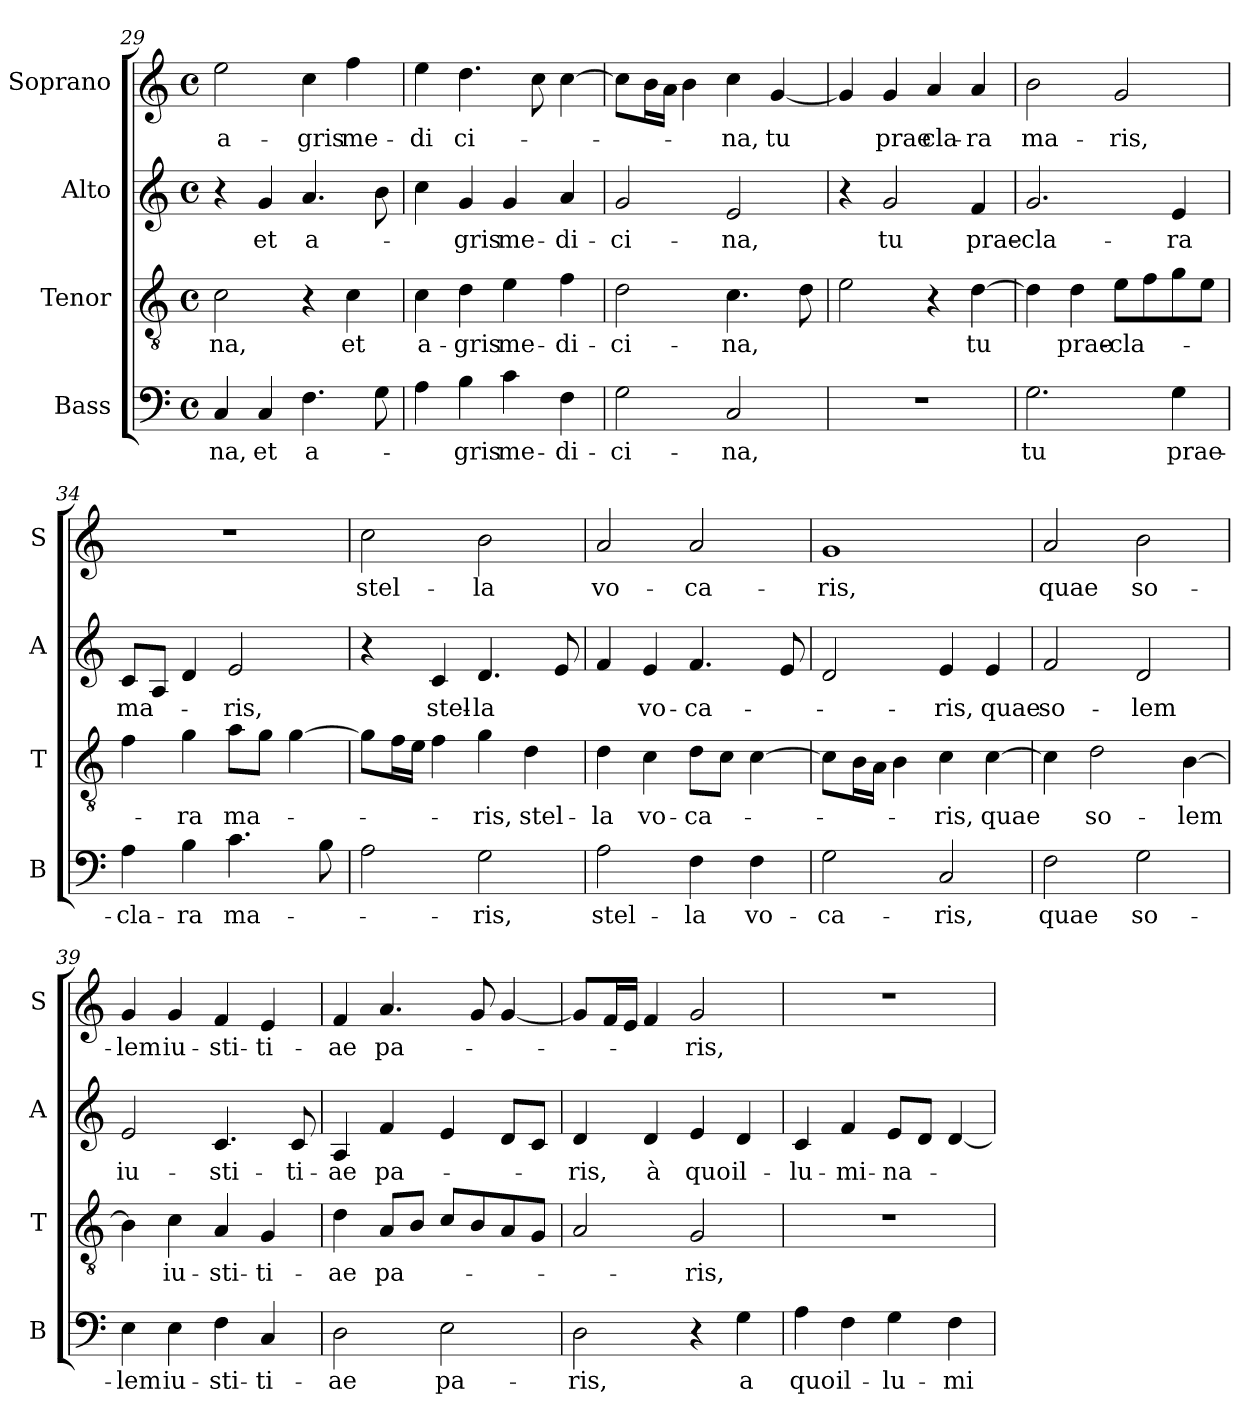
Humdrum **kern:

**kern	**text	**kern	**text	**kern	**text	**kern	**text
*part4	*part4	*part3	*part3	*part2	*part2	*part1	*part1
*staff4	*staff4	*staff3	*staff3	*staff2	*staff2	*staff1	*staff1
*I"Bass	*	*I"Tenor	*	*I"Alto	*	*I"Soprano	*
*I'B	*	*I'T	*	*I'A	*	*I'S	*
*clefF4	*	*clefGv2	*	*clefG2	*	*clefG2	*
*k[]	*	*k[]	*	*k[]	*	*k[]	*
*C:	*	*C:	*	*C:	*	*C:	*
*M4/4	*	*M4/4	*	*M4/4	*	*M4/4	*
*met(c)	*	*met(c)	*	*met(c)	*	*met(c)	*
=29	=29	=29	=29	=29	=29	=29	=29
!	!LO:LY:b	!	!LO:LY:b	!	!	!	!LO:LY:b
4C/	-na,	2c\	-na,	4r	.	2ee\	a-
!	!LO:LY:b	!	!	!	!LO:LY:b	!	!
4C/	et	.	.	4g/	et	.	.
!	!LO:LY:b	!	!	!	!LO:LY:b	!	!LO:LY:b
4.F\	a-	4r	.	4.a/	a-	4cc\	-gris
!	!	!	!LO:LY:b	!	!	!	!LO:LY:b
.	.	4c\	et	.	.	4ff\	me-
8G\	.	.	.	8b\	.	.	.
=30	=30	=30	=30	=30	=30	=30	=30
!	!	!	!LO:LY:b	!	!	!	!LO:LY:b
4A\	.	4c\	a-	4cc\	.	4ee\	-di
!	!LO:LY:b	!	!LO:LY:b	!	!LO:LY:b	!	!LO:LY:b
4B\	-gris	4d\	-gris	4g/	-gris	4.dd\	ci-
!	!LO:LY:b	!	!LO:LY:b	!	!LO:LY:b	!	!
4c\	me-	4e\	me-	4g/	me-	.	.
.	.	.	.	.	.	8cc\	.
!	!LO:LY:b	!	!LO:LY:b	!	!LO:LY:b	!	!
4F\	-di-	4f\	-di-	4a/	-di-	[4cc\	.
!!LO:LB:g=z
=31	=31	=31	=31	=31	=31	=31	=31
!	!LO:LY:b	!	!LO:LY:b	!	!LO:LY:b	!	!
2G\	-ci-	2d\	-ci-	2g/	-ci-	8cc\L]	.
.	.	.	.	.	.	16b\L	.
.	.	.	.	.	.	16a\JJ	.
.	.	.	.	.	.	4b\	.
!	!LO:LY:b	!	!LO:LY:b	!	!LO:LY:b	!	!LO:LY:b
2C/	-na,	4.c\	-na,	2e/	-na,	4cc\	-na,
!	!	!	!	!	!	!	!LO:LY:b
.	.	.	.	.	.	[4g/	tu
.	.	8d\	.	.	.	.	.
=32	=32	=32	=32	=32	=32	=32	=32
1r	.	2e\	.	4r	.	4g/]	.
!	!	!	!	!	!LO:LY:b	!	!LO:LY:b
.	.	.	.	2g/	tu	4g/	prae
!	!	!	!	!	!	!	!LO:LY:b
.	.	4r	.	.	.	4a/	cla-
!	!	!	!LO:LY:b	!	!LO:LY:b	!	!LO:LY:b
.	.	[4d\	tu	4f/	prae-	4a/	-ra
=33	=33	=33	=33	=33	=33	=33	=33
!	!LO:LY:b	!	!	!	!LO:LY:b	!	!LO:LY:b
2.G\	tu	4d\]	.	2.g/	-cla-	2b\	ma-
!	!	!	!LO:LY:b	!	!	!	!
.	.	4d\	prae-	.	.	.	.
!	!	!	!LO:LY:b	!	!	!	!LO:LY:b
.	.	8e\L	-cla-	.	.	2g/	-ris,
.	.	8f\	.	.	.	.	.
!	!LO:LY:b	!	!	!	!LO:LY:b	!	!
4G\	prae-	8g\	.	4e/	-ra	.	.
.	.	8e\J	.	.	.	.	.
=34	=34	=34	=34	=34	=34	=34	=34
!	!LO:LY:b	!	!	!	!LO:LY:b	!	!
4A\	-cla-	4f\	.	8c/L	ma-	1r	.
.	.	.	.	8A/J	.	.	.
!	!LO:LY:b	!	!LO:LY:b	!	!	!	!
4B\	-ra	4g\	-ra	4d/	.	.	.
!	!LO:LY:b	!	!LO:LY:b	!	!LO:LY:b	!	!
4.c\	ma-	8a\L	ma-	2e/	-ris,	.	.
.	.	8g\J	.	.	.	.	.
.	.	[4g\	.	.	.	.	.
8B\	.	.	.	.	.	.	.
=35	=35	=35	=35	=35	=35	=35	=35
!	!	!	!	!	!	!	!LO:LY:b
2A\	.	8g\L]	.	4r	.	2cc\	stel-
.	.	16f\L	.	.	.	.	.
.	.	16e\JJ	.	.	.	.	.
!	!	!	!	!	!LO:LY:b	!	!
.	.	4f\	.	4c/	stel-	.	.
!	!LO:LY:b	!	!LO:LY:b	!	!LO:LY:b	!	!LO:LY:b
2G\	-ris,	4g\	-ris,	4.d/	-la	2b\	-la
!	!	!	!LO:LY:b	!	!	!	!
.	.	4d\	stel-	.	.	.	.
.	.	.	.	8e/	.	.	.
=36	=36	=36	=36	=36	=36	=36	=36
!	!LO:LY:b	!	!LO:LY:b	!	!	!	!LO:LY:b
2A\	stel-	4d\	-la	4f/	.	2a/	vo-
!	!	!	!LO:LY:b	!	!LO:LY:b	!	!
.	.	4c\	vo-	4e/	vo-	.	.
!	!LO:LY:b	!	!LO:LY:b	!	!LO:LY:b	!	!LO:LY:b
4F\	-la	8d\L	-ca-	4.f/	-ca-	2a/	-ca-
.	.	8c\J	.	.	.	.	.
!	!LO:LY:b	!	!	!	!	!	!
4F\	vo-	[4c\	.	.	.	.	.
.	.	.	.	8e/	.	.	.
!!LO:PB:g=z
=37	=37	=37	=37	=37	=37	=37	=37
!	!LO:LY:b	!	!	!	!	!	!LO:LY:b
2G\	-ca-	8c\L]	.	2d/	.	1g	-ris,
.	.	16B\L	.	.	.	.	.
.	.	16A\JJ	.	.	.	.	.
.	.	4B\	.	.	.	.	.
!	!LO:LY:b	!	!LO:LY:b	!	!LO:LY:b	!	!
2C/	-ris,	4c\	-ris,	4e/	-ris,	.	.
!	!	!	!LO:LY:b	!	!LO:LY:b	!	!
.	.	[4c\	quae	4e/	quae	.	.
=38	=38	=38	=38	=38	=38	=38	=38
!	!LO:LY:b	!	!	!	!LO:LY:b	!	!LO:LY:b
2F\	quae	4c\]	.	2f/	so-	2a/	quae
!	!	!	!LO:LY:b	!	!	!	!
.	.	2d\	so-	.	.	.	.
!	!LO:LY:b	!	!	!	!LO:LY:b	!	!LO:LY:b
2G\	so-	.	.	2d/	-lem	2b\	so-
!	!	!	!LO:LY:b	!	!	!	!
.	.	[4B\	-lem	.	.	.	.
=39	=39	=39	=39	=39	=39	=39	=39
!	!LO:LY:b	!	!	!	!LO:LY:b	!	!LO:LY:b
4E\	-lem	4B\]	.	2e/	iu-	4g/	-lem
!	!LO:LY:b	!	!LO:LY:b	!	!	!	!LO:LY:b
4E\	iu-	4c\	iu-	.	.	4g/	iu-
!	!LO:LY:b	!	!LO:LY:b	!	!LO:LY:b	!	!LO:LY:b
4F\	-sti-	4A/	-sti-	4.c/	-sti-	4f/	-sti-
!	!LO:LY:b	!	!LO:LY:b	!	!	!	!LO:LY:b
4C/	-ti-	4G/	-ti-	.	.	4e/	-ti-
!	!	!	!	!	!LO:LY:b	!	!
.	.	.	.	8c/	-ti-	.	.
=40	=40	=40	=40	=40	=40	=40	=40
!	!LO:LY:b	!	!LO:LY:b	!	!LO:LY:b	!	!LO:LY:b
2D\	-ae	4d\	-ae	4A/	-ae	4f/	-ae
!	!	!	!LO:LY:b	!	!LO:LY:b	!	!LO:LY:b
.	.	8A/L	pa-	4f/	pa-	4.a/	pa-
.	.	8B/J	.	.	.	.	.
!	!LO:LY:b	!	!	!	!	!	!
2E\	pa-	8c/L	.	4e/	.	.	.
.	.	8B/	.	.	.	8g/	.
.	.	8A/	.	8d/L	.	[4g/	.
.	.	8G/J	.	8c/J	.	.	.
=41	=41	=41	=41	=41	=41	=41	=41
!	!LO:LY:b	!	!	!	!LO:LY:b	!	!
2D\	-ris,	2A/	.	4d/	-ris,	8g/L]	.
.	.	.	.	.	.	16f/L	.
.	.	.	.	.	.	16e/JJ	.
!	!	!	!	!	!LO:LY:b	!	!
.	.	.	.	4d/	à	4f/	.
!	!	!	!LO:LY:b	!	!LO:LY:b	!	!LO:LY:b
4r	.	2G/	-ris,	4e/	quo	2g/	-ris,
!	!LO:LY:b	!	!	!	!LO:LY:b	!	!
4G\	a	.	.	4d/	il-	.	.
=42	=42	=42	=42	=42	=42	=42	=42
!	!LO:LY:b	!	!	!	!LO:LY:b	!	!
4A\	quo	1r	.	4c/	-lu-	1r	.
!	!LO:LY:b	!	!	!	!LO:LY:b	!	!
4F\	il-	.	.	4f/	-mi-	.	.
!	!LO:LY:b	!	!	!	!LO:LY:b	!	!
4G\	-lu-	.	.	8e/L	-na-	.	.
.	.	.	.	8d/J	.	.	.
!	!LO:LY:b	!	!	!	!	!	!
4F\	-mi-	.	.	[4d/	.	.	.
=	=	=	=	=	=	=	=
*-	*-	*-	*-	*-	*-	*-	*-
